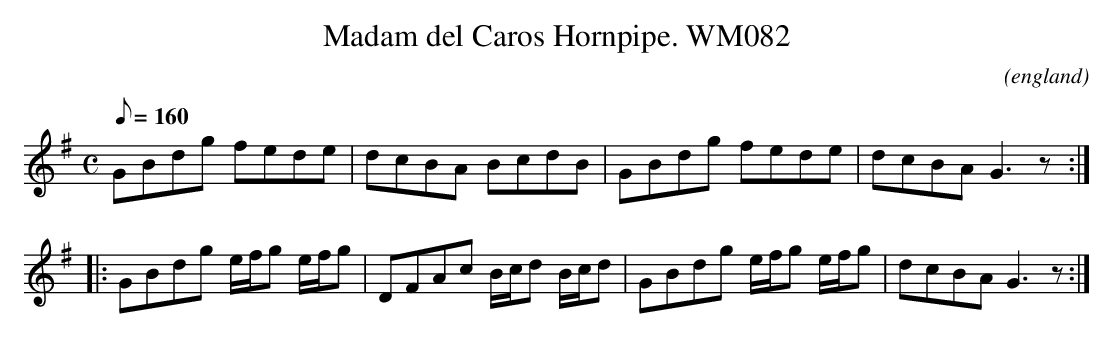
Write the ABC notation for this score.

X:1
T:Madam del Caros Hornpipe. WM082
O:england
M:C
L:1/8
Q:160
C:
P:
W:
K:G
GBdg fede|dcBA BcdB|GBdg fede|dcBAG3z:|
|:GBdg e/f/g e/f/g|DFAc B/c/d B/c/d|GBdg e/f/g e/f/g|dcBAG3z:|]
